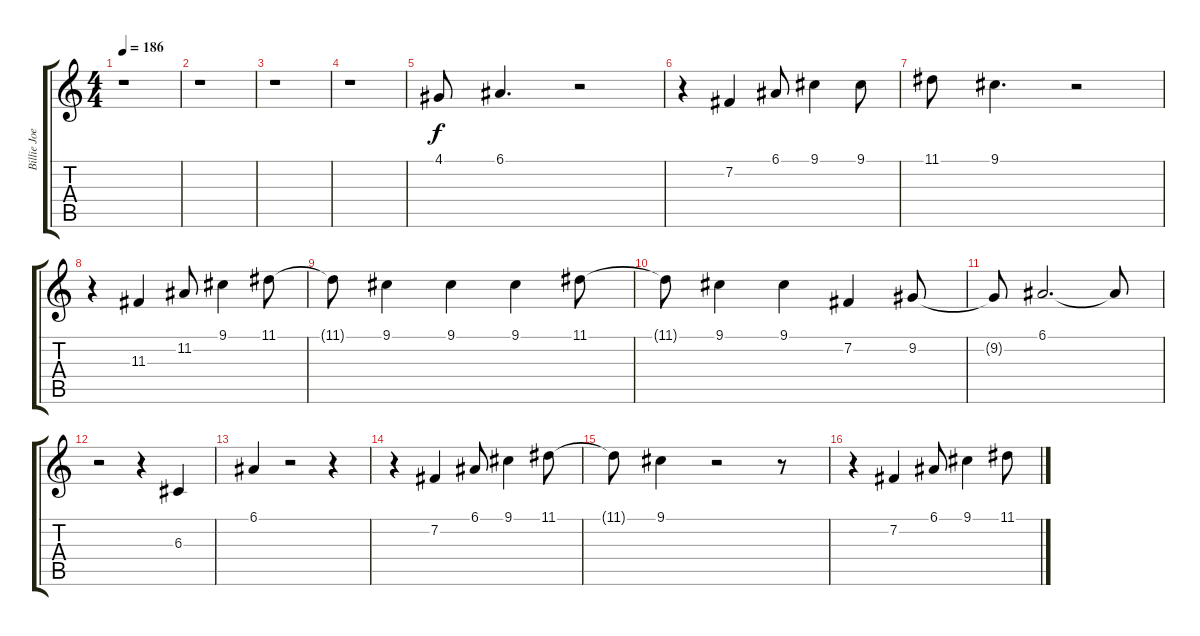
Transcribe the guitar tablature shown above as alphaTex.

\track ("Billie Joe (Vox)" "Billie Joe") {instrument trumpet}
\staff {score tabs}
\tuning (E4 B3 G3 D3 A2 E2) {hide}
\ts (4 4)
\tempo 186
\clef g2
\ks c
r.1{dy f instrument trumpet} |
r.1 |
r.1 |
r.1 |
4.1.8 6.1.4{d} r.2 |
r.4 7.2.4 6.1.8 9.1.4 9.1.8 |
11.1.8 9.1.4{d} r.2 |
r.4 11.3.4 11.2.8 9.1.4 11.1.8 |
11.1{t}.8 9.1.4 9.1.4 9.1.4 11.1.8 |
11.1{t}.8 9.1.4 9.1.4 7.2.4 9.2.8 |
9.2{t}.8 6.1.2{d} 6.1{t}.8 |
r.2 r.4 6.3.4 |
6.1.4 r.2 r.4 |
r.4 7.2.4 6.1.8 9.1.4 11.1.8 |
11.1{t}.8 9.1.4 r.2 r.8 |
r.4 7.2.4 6.1.8 9.1.4 11.1.8
